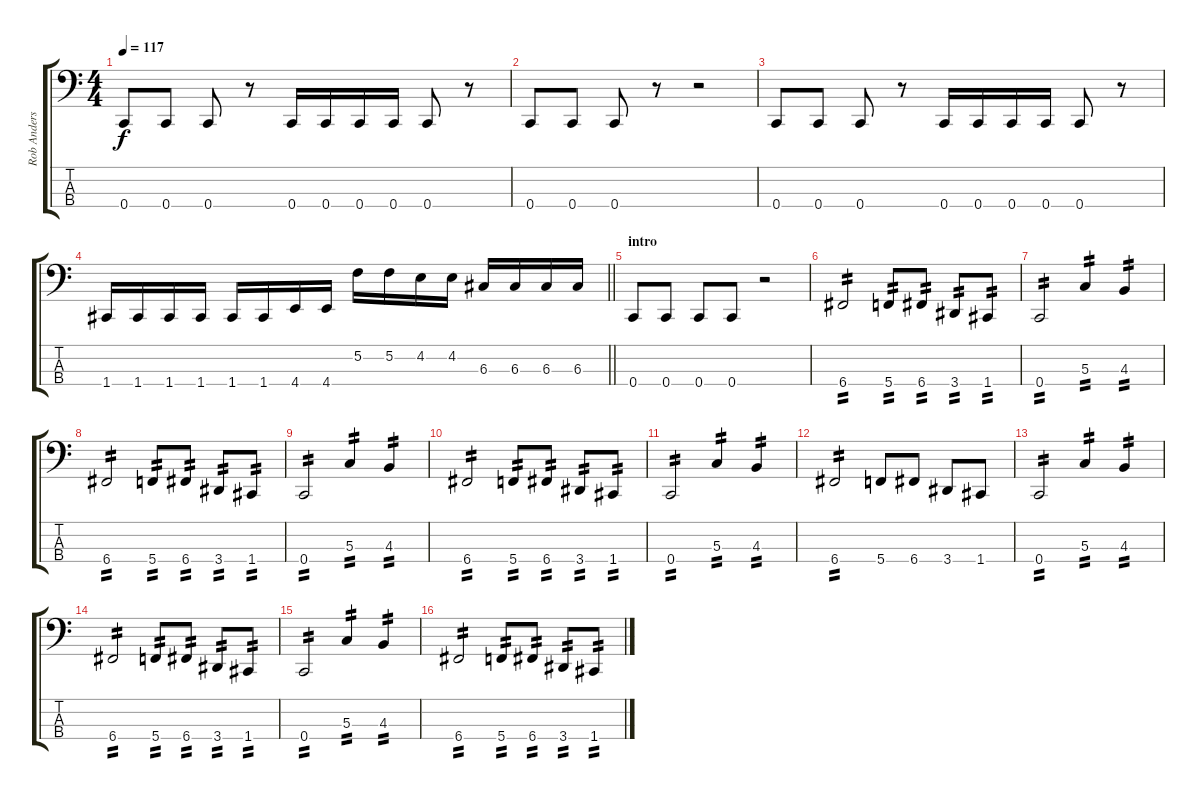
\track ("Rob Anderson" "Rob Anders") {instrument electricbasspick}
\staff {score tabs}
\tuning (F2 C2 G1 C1) {hide}
\ts (4 4)
\tempo 117
\clef f4
\ks c
0.4.8{dy f} 0.4.8 0.4.8 r.8 0.4.16 0.4.16 0.4.16 0.4.16 0.4.8 r.8 |
0.4.8 0.4.8 0.4.8 r.8 r.2 |
0.4.8 0.4.8 0.4.8 r.8 0.4.16 0.4.16 0.4.16 0.4.16 0.4.8 r.8 |
\barLineRight lightlight
1.4.16 1.4.16 1.4.16 1.4.16 1.4.16 1.4.16 4.4.16 4.4.16 5.2.16 5.2.16 4.2.16 4.2.16 6.3.16 6.3.16 6.3.16 6.3.16 |
\section ("" "intro")
0.4.8 0.4.8 0.4.8 0.4.8 r.2 |
6.4.2{tp 2} 5.4.8{tp 2} 6.4.8{tp 2} 3.4.8{tp 2} 1.4.8{tp 2} |
0.4.2{tp 2} 5.3.4{tp 2} 4.3.4{tp 2} |
6.4.2{tp 2} 5.4.8{tp 2} 6.4.8{tp 2} 3.4.8{tp 2} 1.4.8{tp 2} |
0.4.2{tp 2} 5.3.4{tp 2} 4.3.4{tp 2} |
6.4.2{tp 2} 5.4.8{tp 2} 6.4.8{tp 2} 3.4.8{tp 2} 1.4.8{tp 2} |
0.4.2{tp 2} 5.3.4{tp 2} 4.3.4{tp 2} |
6.4.2{tp 2} 5.4.8 6.4.8 3.4.8 1.4.8 |
0.4.2{tp 2} 5.3.4{tp 2} 4.3.4{tp 2} |
6.4.2{tp 2} 5.4.8{tp 2} 6.4.8{tp 2} 3.4.8{tp 2} 1.4.8{tp 2} |
0.4.2{tp 2} 5.3.4{tp 2} 4.3.4{tp 2} |
6.4.2{tp 2} 5.4.8{tp 2} 6.4.8{tp 2} 3.4.8{tp 2} 1.4.8{tp 2}
